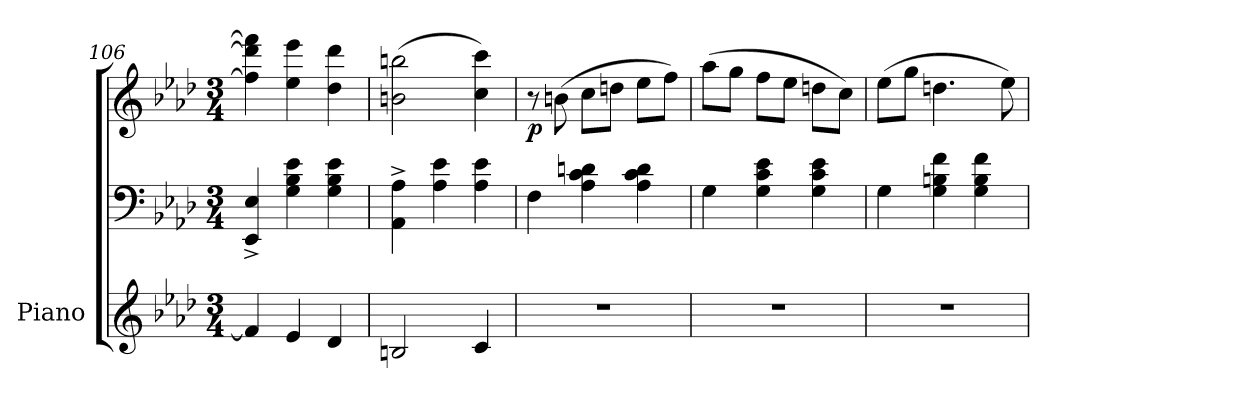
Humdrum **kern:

**kern	**kern	**kern	**dynam
*part1	*part1	*part1	*part1
*staff3	*staff2	*staff1	*staff1/2/3
*I"Piano	*	*	*
*I'Pno.	*	*	*
*clefG2	*clefF4	*clefG2	*
*k[b-e-a-d-]	*k[b-e-a-d-]	*k[b-e-a-d-]	*
*M3/4	*M3/4	*M3/4	*
=106	=106	=106	=106
4f/]	4EE-/^ 4E-/^	4ff\] 4ddd-\] 4fff\]	.
4e-/	4G\ 4B-\ 4e-\	4ee-\ 4eee-\	.
4d-/	4G\ 4B-\ 4e-\	4dd-\ 4ddd-\	.
=107	=107	=107	=107
2Bn/	4AA-\^ 4A-\^	(>2bn\ 2bbn\	.
.	4A-\ 4e-\	.	.
4c/	4A-\ 4e-\	4cc\ 4ccc\)	.
=108	=108	=108	=108
!	!	!	!LO:DY:b
2.r	4F\	8r	p
.	.	(>8bn\	.
.	4A-\ 4c\ 4dn\	8cc\L	.
.	.	8ddn\J	.
.	4A-\ 4c\ 4d\	8ee-\L	.
.	.	8ff\J)	.
=109	=109	=109	=109
2.r	4G\	(>8aa-\L	.
.	.	8gg\J	.
.	4G\ 4c\ 4e-\	8ff\L	.
.	.	8ee-\J	.
.	4G\ 4c\ 4e-\	8ddn\L	.
.	.	8cc\J)	.
!!LO:LB:g=z
=110	=110	=110	=110
2.r	4G\	(>8ee-\L	.
.	.	8gg\J	.
.	4G\ 4Bn\ 4f\	4.ddn\	.
.	4G\ 4B\ 4f\	.	.
.	.	8ee-\)	.
=	=	=	=
*-	*-	*-	*-
